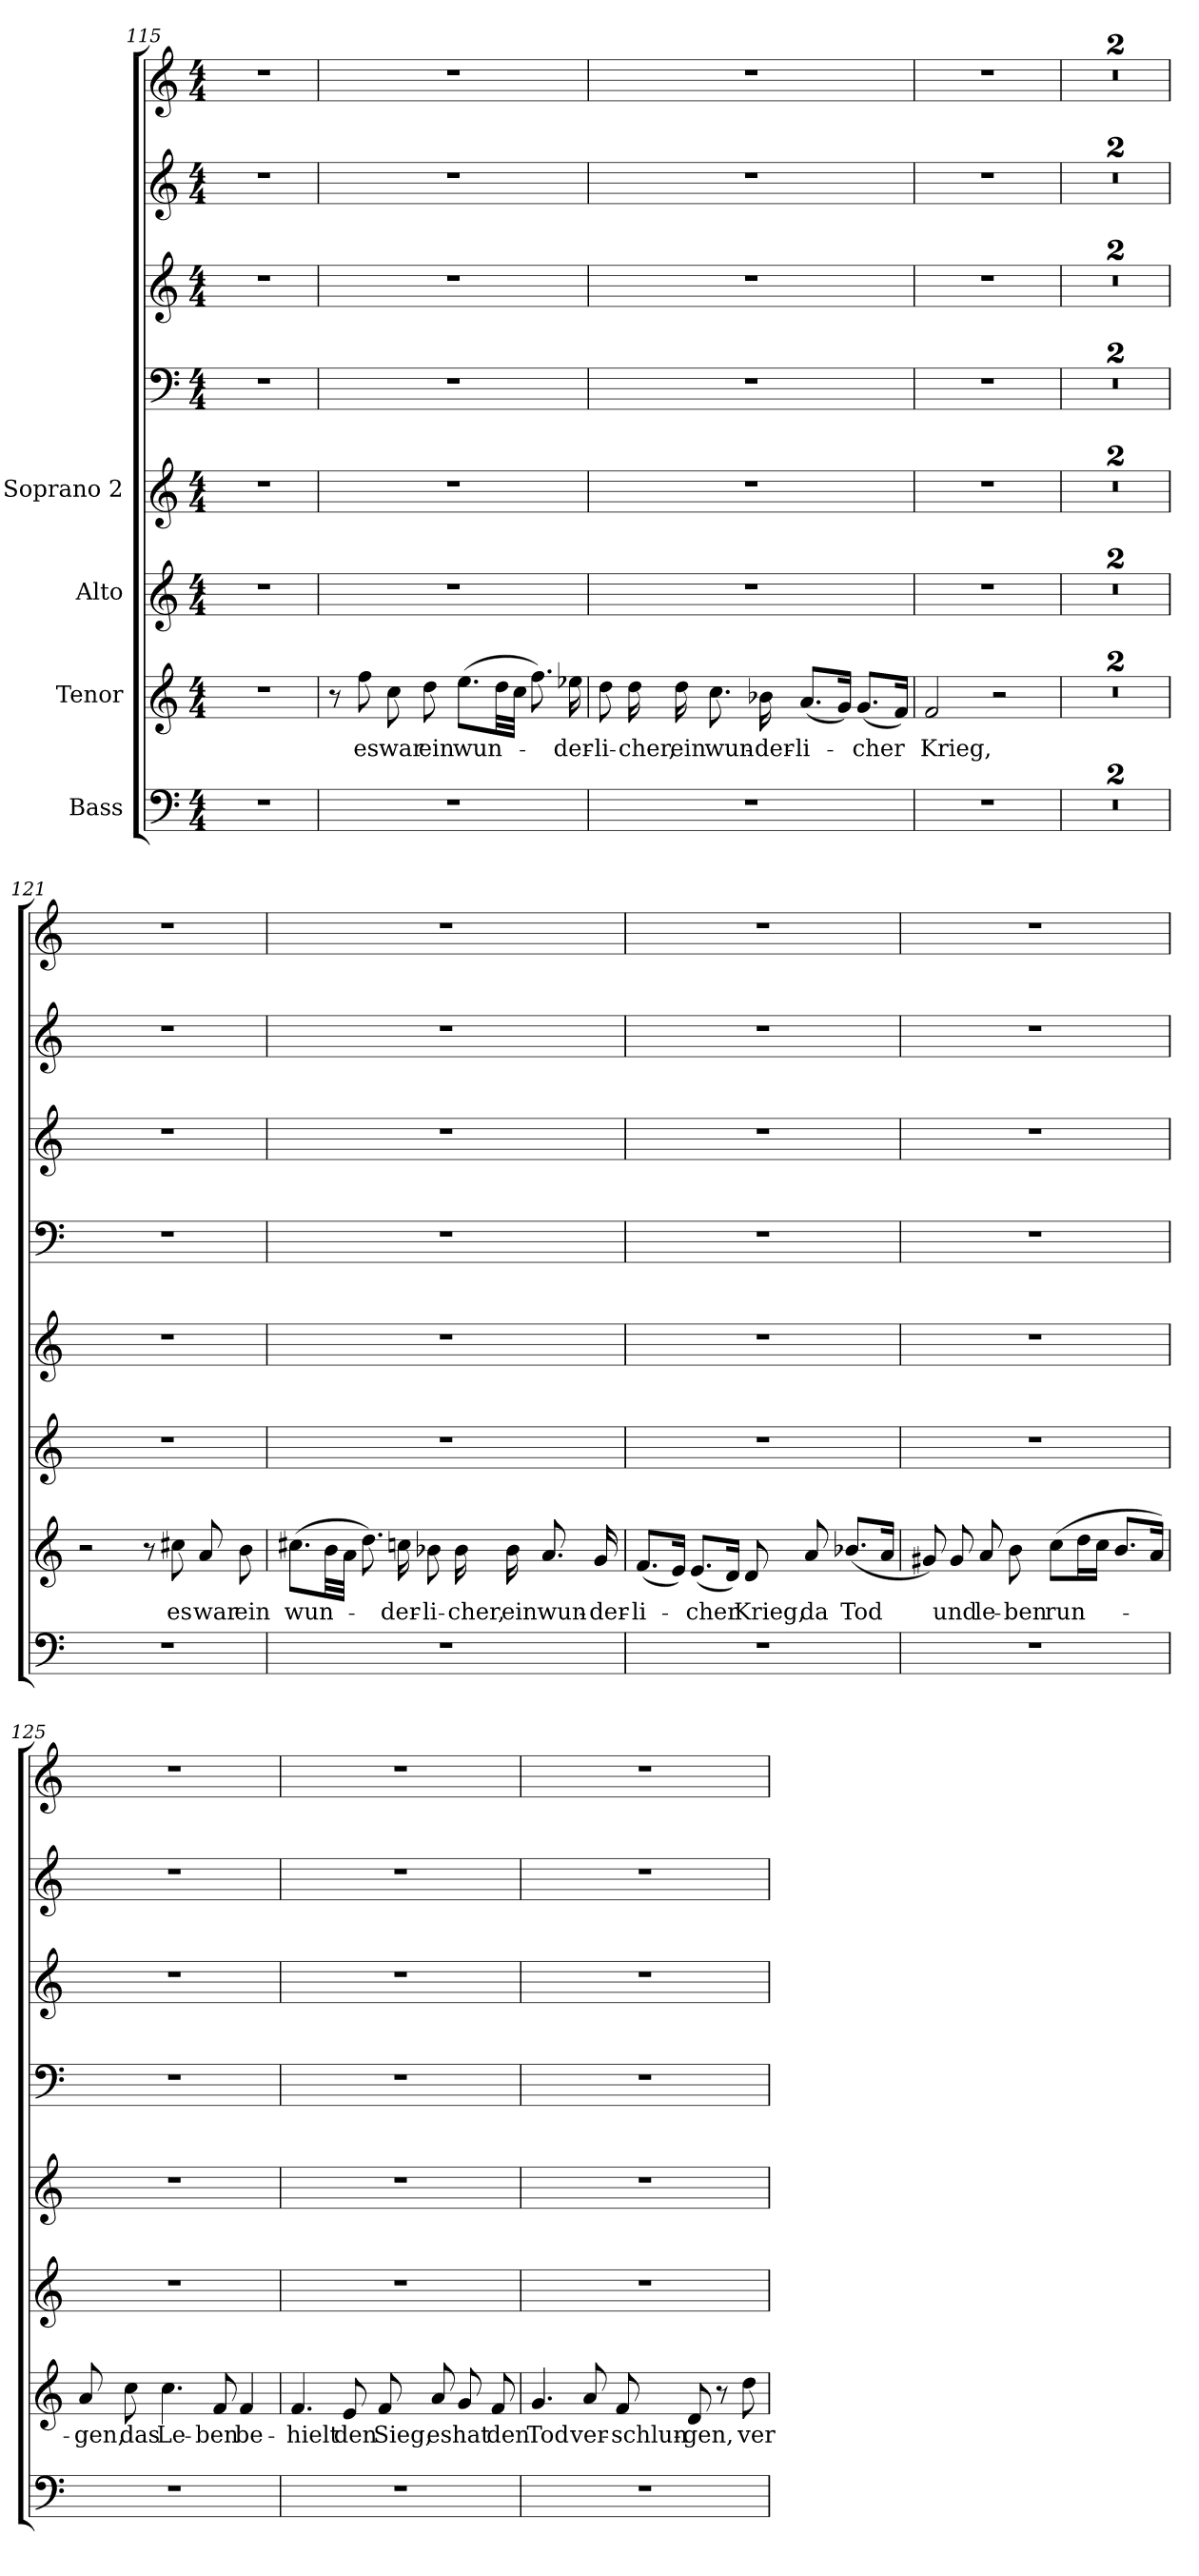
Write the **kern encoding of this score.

**kern	**kern	**text	**kern	**kern	**kern	**kern	**kern	**kern
*part8	*part7	*part7	*part6	*part5	*part4	*part3	*part2	*part1
*staff8	*staff7	*staff7	*staff6	*staff5	*staff4	*staff3	*staff2	*staff1
*I"Bass	*I"Tenor	*	*I"Alto	*I"Soprano 2	*	*	*	*
*clefF4	*clefG2	*	*clefG2	*clefG2	*clefF4	*clefG2	*clefG2	*clefG2
*	*ITrd7c12	*	*	*	*	*ITrd7c12	*	*
*k[]	*k[]	*	*k[]	*k[]	*k[]	*k[]	*k[]	*k[]
*C:	*C:	*	*C:	*C:	*C:	*C:	*C:	*C:
*M4/4	*M4/4	*	*M4/4	*M4/4	*M4/4	*M4/4	*M4/4	*M4/4
=115	=115	=115	=115	=115	=115	=115	=115	=115
1r	1r	.	1r	1r	1r	1r	1r	1r
=116	=116	=116	=116	=116	=116	=116	=116	=116
1r	8r	.	1r	1r	1r	1r	1r	1r
!	!	!LO:LY:b	!	!	!	!	!	!
.	8f\	es	.	.	.	.	.	.
!	!	!LO:LY:b	!	!	!	!	!	!
.	8c\	war	.	.	.	.	.	.
!	!	!LO:LY:b	!	!	!	!	!	!
.	8d\	ein	.	.	.	.	.	.
!	!	!LO:LY:b	!	!	!	!	!	!
.	(>8.e\L	wun-	.	.	.	.	.	.
.	32d\LL	.	.	.	.	.	.	.
.	32c\JJJ	.	.	.	.	.	.	.
.	8.f\)	.	.	.	.	.	.	.
!	!	!LO:LY:b	!	!	!	!	!	!
.	16e-X\	-der-	.	.	.	.	.	.
=117	=117	=117	=117	=117	=117	=117	=117	=117
!	!	!LO:LY:b	!	!	!	!	!	!
1r	8d\	-li-	1r	1r	1r	1r	1r	1r
!	!	!LO:LY:b	!	!	!	!	!	!
.	16d\	-cher,	.	.	.	.	.	.
!	!	!LO:LY:b	!	!	!	!	!	!
.	16d\	ein	.	.	.	.	.	.
!	!	!LO:LY:b	!	!	!	!	!	!
.	8.c\	wun-	.	.	.	.	.	.
!	!	!LO:LY:b	!	!	!	!	!	!
.	16B-X\	-der-	.	.	.	.	.	.
!	!	!LO:LY:b	!	!	!	!	!	!
.	(<8.A/L	-li-	.	.	.	.	.	.
.	16G/Jk)	.	.	.	.	.	.	.
!	!	!LO:LY:b	!	!	!	!	!	!
.	(<8.G/L	-cher	.	.	.	.	.	.
.	16F/Jk)	.	.	.	.	.	.	.
=118	=118	=118	=118	=118	=118	=118	=118	=118
!	!	!LO:LY:b	!	!	!	!	!	!
1r	2F/	Krieg,	1r	1r	1r	1r	1r	1r
.	2r	.	.	.	.	.	.	.
=119	=119	=119	=119	=119	=119	=119	=119	=119
1r	1r	.	1r	1r	1r	1r	1r	1r
!!LO:LB:g=z
=120	=120	=120	=120	=120	=120	=120	=120	=120
1r	1r	.	1r	1r	1r	1r	1r	1r
=121	=121	=121	=121	=121	=121	=121	=121	=121
1r	2r	.	1r	1r	1r	1r	1r	1r
.	8r	.	.	.	.	.	.	.
!	!	!LO:LY:b	!	!	!	!	!	!
.	8c#X\	es	.	.	.	.	.	.
!	!	!LO:LY:b	!	!	!	!	!	!
.	8A/	war	.	.	.	.	.	.
!	!	!LO:LY:b	!	!	!	!	!	!
.	8B\	ein	.	.	.	.	.	.
=122	=122	=122	=122	=122	=122	=122	=122	=122
!	!	!LO:LY:b	!	!	!	!	!	!
1r	(>8.c#X\L	wun-	1r	1r	1r	1r	1r	1r
.	32B\LL	.	.	.	.	.	.	.
.	32A\JJJ	.	.	.	.	.	.	.
.	8.d\)	.	.	.	.	.	.	.
!	!	!LO:LY:b	!	!	!	!	!	!
.	16cn\	-der-	.	.	.	.	.	.
!	!	!LO:LY:b	!	!	!	!	!	!
.	8B-X\	-li-	.	.	.	.	.	.
!	!	!LO:LY:b	!	!	!	!	!	!
.	16B-\	-cher,	.	.	.	.	.	.
!	!	!LO:LY:b	!	!	!	!	!	!
.	16B-\	ein	.	.	.	.	.	.
!	!	!LO:LY:b	!	!	!	!	!	!
.	8.A/	wun-	.	.	.	.	.	.
!	!	!LO:LY:b	!	!	!	!	!	!
.	16G/	-der-	.	.	.	.	.	.
=123	=123	=123	=123	=123	=123	=123	=123	=123
!	!	!LO:LY:b	!	!	!	!	!	!
1r	(<8.F/L	-li-	1r	1r	1r	1r	1r	1r
.	16E/Jk)	.	.	.	.	.	.	.
!	!	!LO:LY:b	!	!	!	!	!	!
.	(<8.E/L	-cher	.	.	.	.	.	.
.	16D/Jk)	.	.	.	.	.	.	.
!	!	!LO:LY:b	!	!	!	!	!	!
.	8D/	Krieg,	.	.	.	.	.	.
!	!	!LO:LY:b	!	!	!	!	!	!
.	8A/	da	.	.	.	.	.	.
!	!	!LO:LY:b	!	!	!	!	!	!
.	(<8.B-X/L	Tod	.	.	.	.	.	.
.	16A/Jk	.	.	.	.	.	.	.
!!LO:LB:g=z
=124	=124	=124	=124	=124	=124	=124	=124	=124
1r	8G#X/)	.	1r	1r	1r	1r	1r	1r
!	!	!LO:LY:b	!	!	!	!	!	!
.	8G#/	und	.	.	.	.	.	.
!	!	!LO:LY:b	!	!	!	!	!	!
.	8A/	le-	.	.	.	.	.	.
!	!	!LO:LY:b	!	!	!	!	!	!
.	8B\	-ben	.	.	.	.	.	.
!	!	!LO:LY:b	!	!	!	!	!	!
.	(>8c\L	run-	.	.	.	.	.	.
.	16d\L	.	.	.	.	.	.	.
.	16c\JJ	.	.	.	.	.	.	.
.	8.B/L	.	.	.	.	.	.	.
.	16A/Jk)	.	.	.	.	.	.	.
=125	=125	=125	=125	=125	=125	=125	=125	=125
!	!	!LO:LY:b	!	!	!	!	!	!
1r	8A/	-gen,	1r	1r	1r	1r	1r	1r
!	!	!LO:LY:b	!	!	!	!	!	!
.	8c\	das	.	.	.	.	.	.
!	!	!LO:LY:b	!	!	!	!	!	!
.	4.c\	Le-	.	.	.	.	.	.
!	!	!LO:LY:b	!	!	!	!	!	!
.	8F/	-ben	.	.	.	.	.	.
!	!	!LO:LY:b	!	!	!	!	!	!
.	4F/	be-	.	.	.	.	.	.
=126	=126	=126	=126	=126	=126	=126	=126	=126
!	!	!LO:LY:b	!	!	!	!	!	!
1r	4.F/	-hielt	1r	1r	1r	1r	1r	1r
!	!	!LO:LY:b	!	!	!	!	!	!
.	8E/	den	.	.	.	.	.	.
!	!	!LO:LY:b	!	!	!	!	!	!
.	8F/	Sieg,	.	.	.	.	.	.
!	!	!LO:LY:b	!	!	!	!	!	!
.	8A/	es	.	.	.	.	.	.
!	!	!LO:LY:b	!	!	!	!	!	!
.	8G/	hat	.	.	.	.	.	.
!	!	!LO:LY:b	!	!	!	!	!	!
.	8F/	den	.	.	.	.	.	.
!!LO:LB:g=z
=127	=127	=127	=127	=127	=127	=127	=127	=127
!	!	!LO:LY:b	!	!	!	!	!	!
1r	4.G/	Tod	1r	1r	1r	1r	1r	1r
!	!	!LO:LY:b	!	!	!	!	!	!
.	8A/	ver-	.	.	.	.	.	.
!	!	!LO:LY:b	!	!	!	!	!	!
.	8F/	-schlun-	.	.	.	.	.	.
!	!	!LO:LY:b	!	!	!	!	!	!
.	8D/	-gen,	.	.	.	.	.	.
.	8r	.	.	.	.	.	.	.
!	!	!LO:LY:b	!	!	!	!	!	!
.	8d\	ver-	.	.	.	.	.	.
=	=	=	=	=	=	=	=	=
*-	*-	*-	*-	*-	*-	*-	*-	*-
